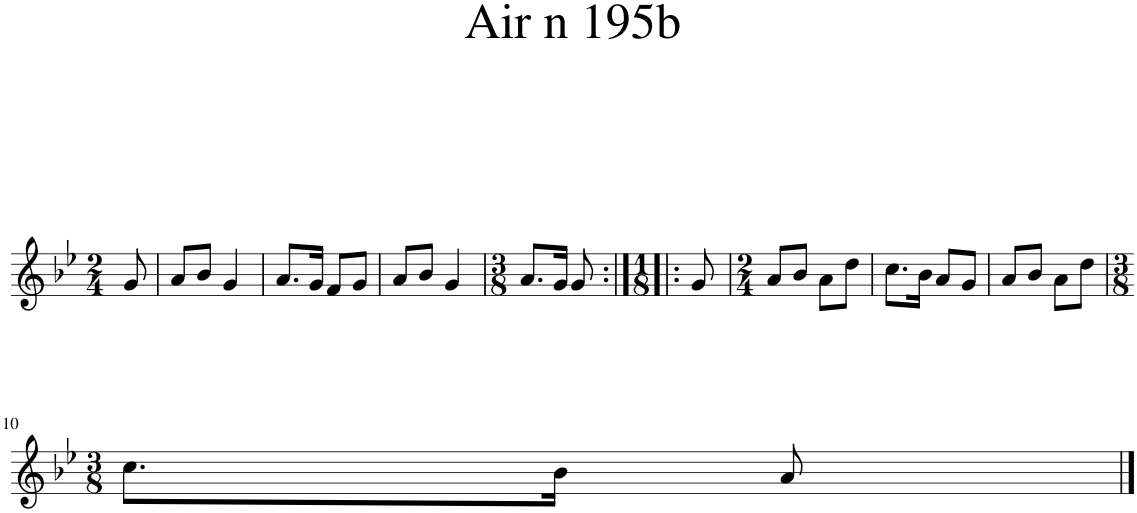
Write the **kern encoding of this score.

**kern
*part1
*staff1
*I"Piano
*I'Pno.
*clefG2
*k[b-e-]
*M2/4
=1
8g/
=2
8a/L
8b-/J
4g/
=3
8.a/L
16g/Jk
8f/L
8g/J
=4
8a/L
8b-/J
4g/
=5
*M3/8
8.a/L
16g/Jk
8g/
=6:|!|:
*M1/8
8g/
=7
*M2/4
8a/L
8b-/J
8a\L
8dd\J
=8
8.cc\L
16b-\Jk
8a/L
8g/J
=9
8a/L
8b-/J
8a\L
8dd\J
!!LO:LB:g=z
=10
*M3/8
8.cc\L
16b-\Jk
8a/
==
*-
